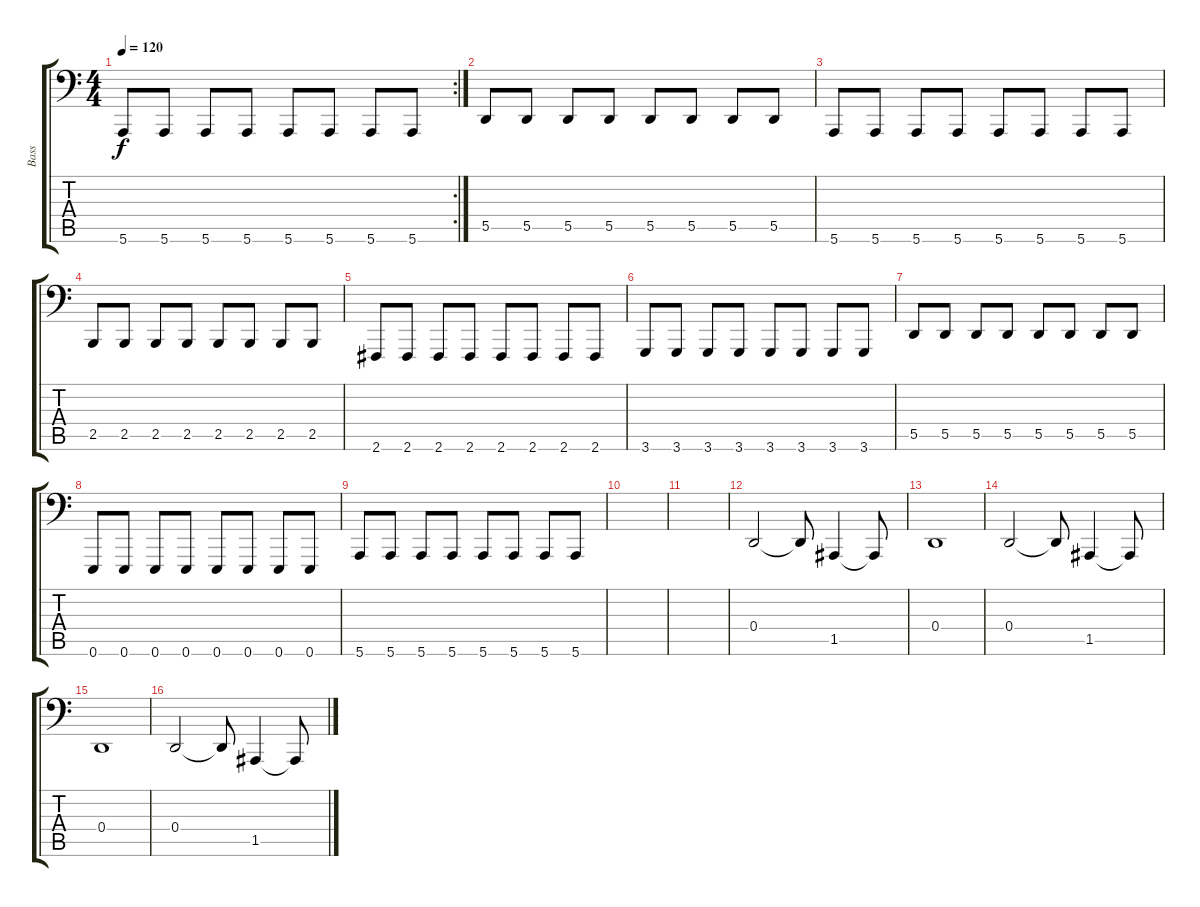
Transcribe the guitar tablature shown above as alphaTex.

\track ("Bass" "Bass") {instrument lead8bassandlead}
\staff {score tabs}
\tuning (E3 B2 G2 D2 A1 E1) {hide}
\rc 2
\ts (4 4)
\tempo 120
\clef f4
\ks c
5.6.8{dy f} 5.6.8 5.6.8 5.6.8 5.6.8 5.6.8 5.6.8 5.6.8 |
5.5.8 5.5.8 5.5.8 5.5.8 5.5.8 5.5.8 5.5.8 5.5.8 |
5.6.8 5.6.8 5.6.8 5.6.8 5.6.8 5.6.8 5.6.8 5.6.8 |
2.5.8 2.5.8 2.5.8 2.5.8 2.5.8 2.5.8 2.5.8 2.5.8 |
2.6.8 2.6.8 2.6.8 2.6.8 2.6.8 2.6.8 2.6.8 2.6.8 |
3.6.8 3.6.8 3.6.8 3.6.8 3.6.8 3.6.8 3.6.8 3.6.8 |
5.5.8 5.5.8 5.5.8 5.5.8 5.5.8 5.5.8 5.5.8 5.5.8 |
0.6.8 0.6.8 0.6.8 0.6.8 0.6.8 0.6.8 0.6.8 0.6.8 |
5.6.8 5.6.8 5.6.8 5.6.8 5.6.8 5.6.8 5.6.8 5.6.8 |
|
|
0.4.2 0.4{t}.8 1.5.4 1.5{t}.8 |
0.4.1 |
0.4.2 0.4{t}.8 1.5.4 1.5{t}.8 |
0.4.1 |
0.4.2 0.4{t}.8 1.5.4 1.5{t}.8
